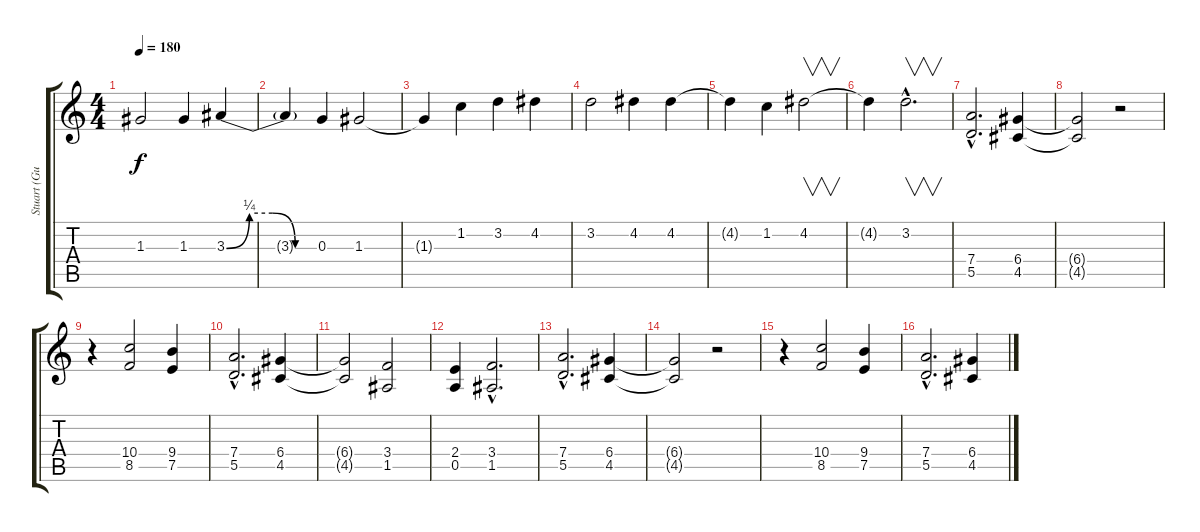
\track ("Stuart (Guitar)" "Stuart (Gu") {instrument distortionguitar}
\staff {score tabs}
\tuning (E4 B3 G3 D3 A2 D2) {hide}
\ts (4 4)
\tempo 180
\clef g2
\ks c
1.3.2{dy f} 1.3.4 3.3{be (custom 0 0 15 1 30 1 45 0 60 0)}.4 |
3.3{t}.4 0.3.4 1.3.2 |
1.3{t}.4 1.2.4 3.2.4 4.2.4 |
3.2.2 4.2.4 4.2.4 |
4.2{t}.4 1.2.4 4.2.2{v} |
4.2{t}.4 3.2{hac}.2{v d} |
(7.4{hac} 5.5{hac}).2{d} (6.4 4.5).4 |
(6.4{t} 4.5{t}).2 r.2 |
r.4 (10.4 8.5).2 (9.4 7.5).4 |
(7.4{hac} 5.5{hac}).2{d} (6.4 4.5).4 |
(6.4{t} 4.5{t}).2 (3.4 1.5).2 |
(2.4 0.5).4 (3.4{hac} 1.5{hac}).2{d} |
(7.4{hac} 5.5{hac}).2{d} (6.4 4.5).4 |
(6.4{t} 4.5{t}).2 r.2 |
r.4 (10.4 8.5).2 (9.4 7.5).4 |
(7.4{hac} 5.5{hac}).2{d} (6.4 4.5).4
